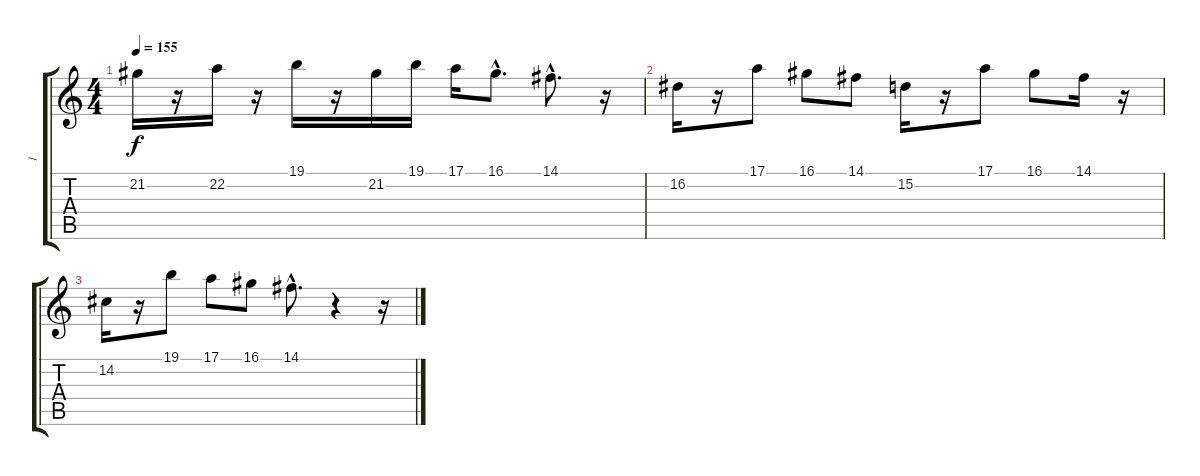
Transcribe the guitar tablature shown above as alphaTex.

\track ("1" "1") {instrument fiddle}
\staff {score tabs}
\tuning (E4 B3 G3 D3 A2 E2) {hide}
\ts (4 4)
\tempo 155
\clef g2
\ks c
21.2.16{dy f} r.16 22.2.16 r.16 19.1.16 r.16 21.2.16 19.1.16 17.1.16 16.1{hac}.8{d} 14.1{hac}.8{d} r.16 |
16.2.16 r.16 17.1.8 16.1.8 14.1.8 15.2.16 r.16 17.1.8 16.1.8 14.1.16 r.16 |
14.2.16 r.16 19.1.8 17.1.8 16.1.8 14.1{hac}.8{d} r.4 r.16
